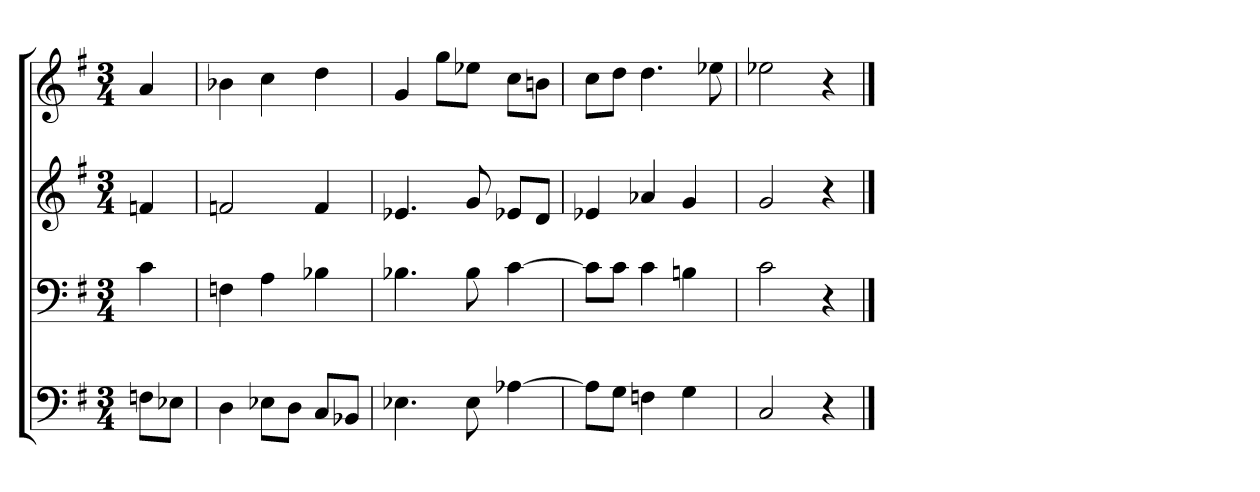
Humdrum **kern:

**kern	**kern	**kern	**kern
*part4	*part3	*part2	*part1
*staff4	*staff3	*staff2	*staff1
*clefF4	*clefF4	*clefG2	*clefG2
*k[f#]	*k[f#]	*k[f#]	*k[f#]
*G:	*G:	*G:	*G:
*M3/4	*M3/4	*M3/4	*M3/4
=	=	=	=
8Fn\L	4c	4fn	4a
8E-X\J	.	.	.
=1	=1	=1	=1
4D	4Fn	2fn	4b-X
8E-X\L	4A	.	4cc
8D\J	.	.	.
8C/L	4B-X	4f	4dd
8BB-X/J	.	.	.
=2	=2	=2	=2
4.E-X	4.B-X	4.e-X	4g
.	.	.	8gg\L
8E-	8B-	8g	8ee-X\J
[4A-X	[4c	8e-X/L	8cc\L
.	.	8d/J	8bn\J
=3	=3	=3	=3
8A-\L]	8c\L]	4e-X	8cc\L
8G\J	8c\J	.	8dd\J
4Fn	4c	4a-X	4.dd
4G	4Bn	4g	.
.	.	.	8ee-X
=4	=4	=4	=4
2C	2c	2g	2ee-X
4r	4r	4r	4r
==	==	==	==
*-	*-	*-	*-
